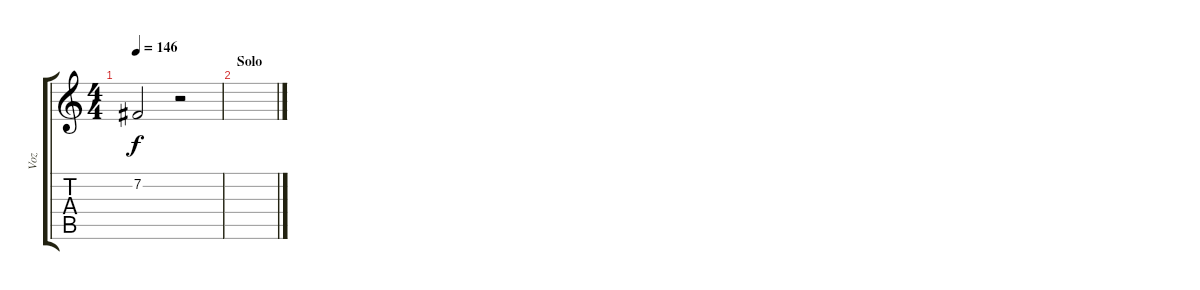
\track ("Voz" "Voz") {instrument altosax}
\staff {score tabs}
\tuning (E4 B3 G3 D3 A2 E2) {hide}
\ts (4 4)
\tempo 146
\clef g2
\ks c
7.2{t}.2{dy f} r.2 |
\section ("" "Solo")
